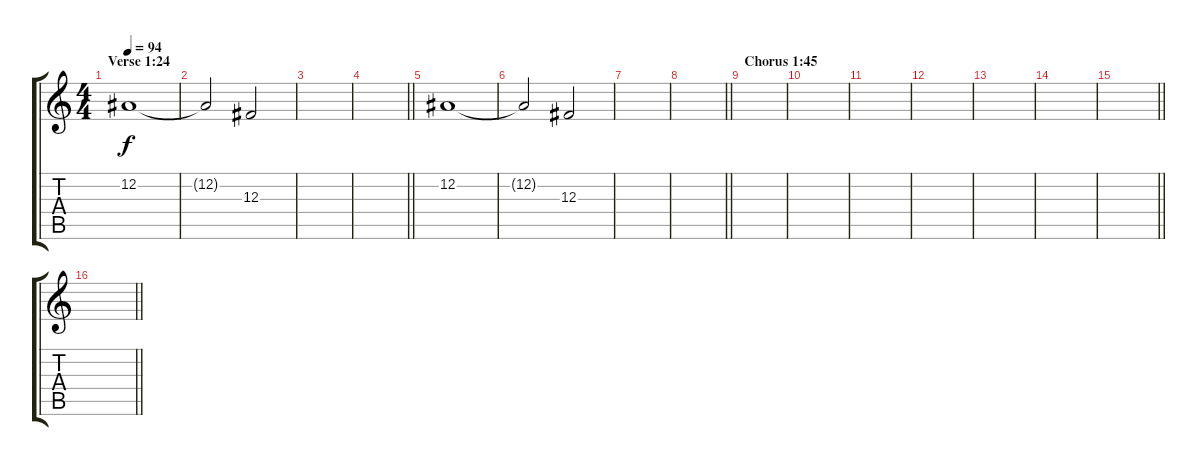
\track "" {instrument lead3calliope}
\staff {score tabs}
\tuning (Eb4 Bb3 Gb3 Db3 Ab2 Eb2) {hide}
\ts (4 4)
\section ("" "Verse 1:24")
\tempo 94
\clef g2
\ks c
12.2.1{dy f} |
12.2{t}.2 12.3.2 |
|
\barLineRight lightlight
|
12.2.1 |
12.2{t}.2 12.3.2 |
|
\barLineRight lightlight
|
\section ("" "Chorus 1:45")
|
|
|
|
|
|
\barLineRight lightlight
|
\barLineRight lightlight
